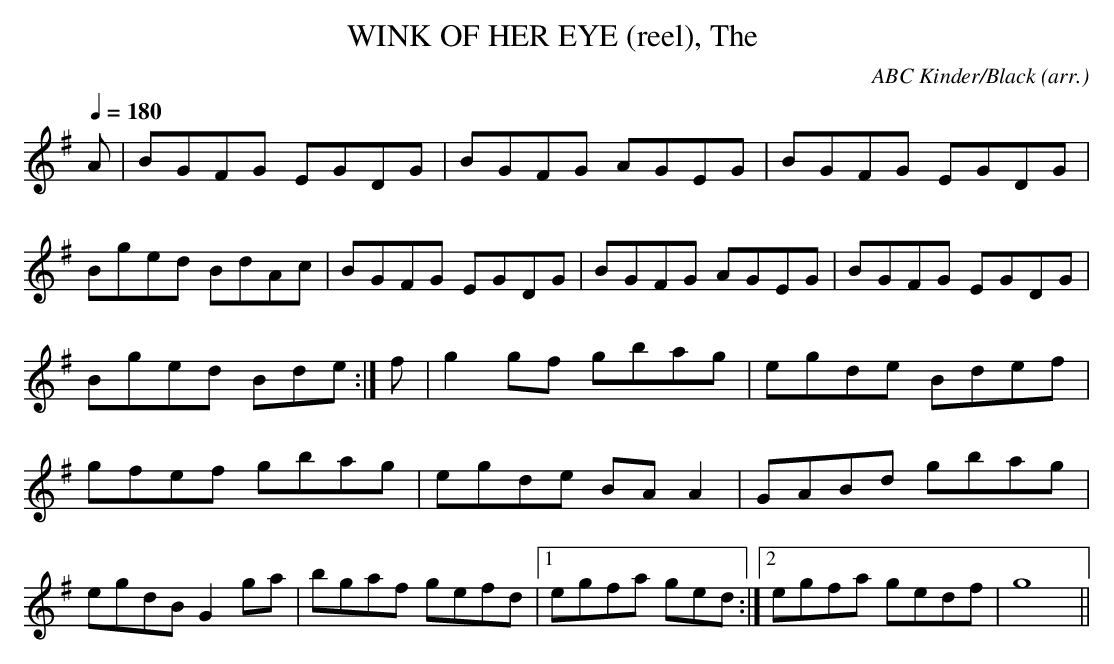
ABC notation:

X:1
T:WINK OF HER EYE (reel), The \
C:ABC Kinder/Black (arr.)\
M:4/4\
L:1/8\
Q:1/4=180\
K:G\
A|BGFG EGDG|BGFG AGEG|BGFG EGDG|Bged BdAc|\
BGFG EGDG|BGFG AGEG|BGFG EGDG|Bged Bde :|\
f|g2gf gbag|egde Bdef|gfef gbag|egde BA A2|\
GABd gbag|egdB G2ga|bgaf gefd|1 egfa ged:|2 egfa gedf|g8||\
\
\
